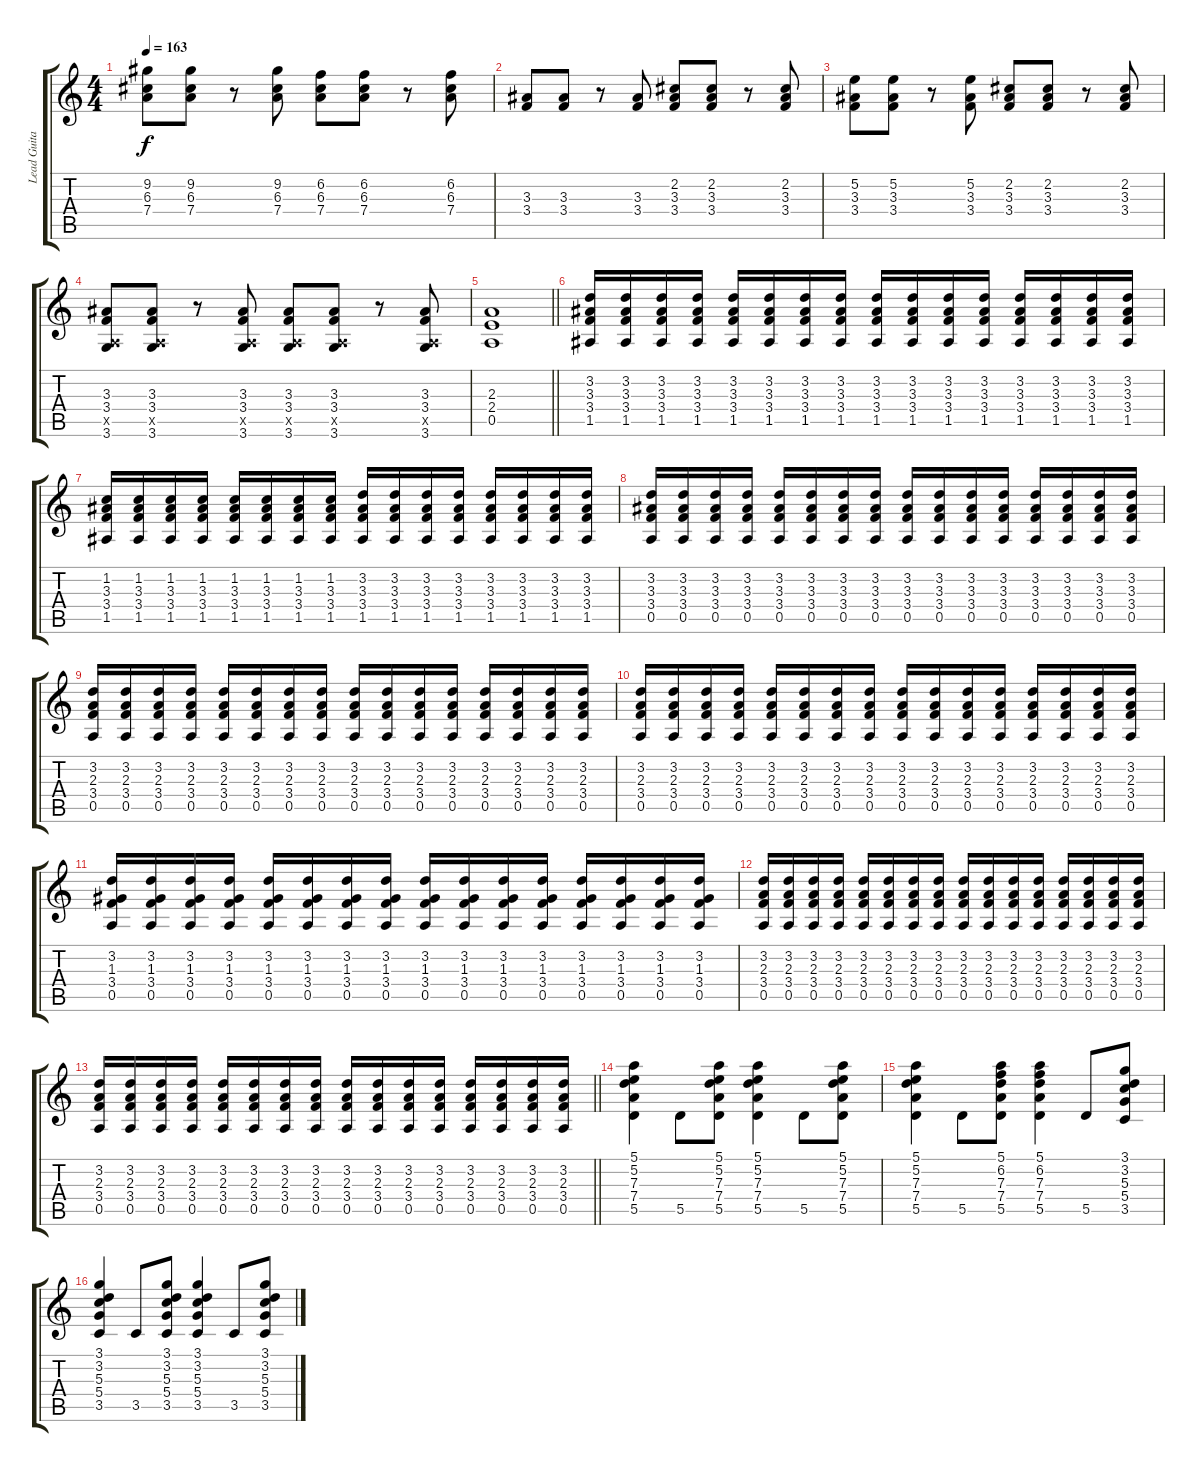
\track ("Lead Guitar" "Lead Guita") {instrument distortionguitar}
\staff {score tabs}
\tuning (E4 B3 G3 D3 A2 E2) {hide}
\ts (4 4)
\tempo 163
\clef g2
\ks c
(9.2 6.3 7.4).8{dy f} (9.2 6.3 7.4).8 r.8 (9.2 6.3 7.4).8 (6.2 6.3 7.4).8 (6.2 6.3 7.4).8 r.8 (6.2 6.3 7.4).8 |
(3.3 3.4).8 (3.3 3.4).8 r.8 (3.3 3.4).8 (2.2 3.3 3.4).8 (2.2 3.3 3.4).8 r.8 (2.2 3.3 3.4).8 |
(5.2 3.3 3.4).8 (5.2 3.3 3.4).8 r.8 (5.2 3.3 3.4).8 (2.2 3.3 3.4).8 (2.2 3.3 3.4).8 r.8 (2.2 3.3 3.4).8 |
(3.3 3.4 0.5{x} 3.6).8 (3.3 3.4 0.5{x} 3.6).8 r.8 (3.3 3.4 0.5{x} 3.6).8 (3.3 3.4 0.5{x} 3.6).8 (3.3 3.4 0.5{x} 3.6).8 r.8 (3.3 3.4 0.5{x} 3.6).8 |
\barLineRight lightlight
(2.3 2.4 0.5).1 |
(3.2 3.3 3.4 1.5).16 (3.2 3.3 3.4 1.5).16 (3.2 3.3 3.4 1.5).16 (3.2 3.3 3.4 1.5).16 (3.2 3.3 3.4 1.5).16 (3.2 3.3 3.4 1.5).16 (3.2 3.3 3.4 1.5).16 (3.2 3.3 3.4 1.5).16 (3.2 3.3 3.4 1.5).16 (3.2 3.3 3.4 1.5).16 (3.2 3.3 3.4 1.5).16 (3.2 3.3 3.4 1.5).16 (3.2 3.3 3.4 1.5).16 (3.2 3.3 3.4 1.5).16 (3.2 3.3 3.4 1.5).16 (3.2 3.3 3.4 1.5).16 |
(1.2 3.3 3.4 1.5).16 (1.2 3.3 3.4 1.5).16 (1.2 3.3 3.4 1.5).16 (1.2 3.3 3.4 1.5).16 (1.2 3.3 3.4 1.5).16 (1.2 3.3 3.4 1.5).16 (1.2 3.3 3.4 1.5).16 (1.2 3.3 3.4 1.5).16 (3.2 3.3 3.4 1.5).16 (3.2 3.3 3.4 1.5).16 (3.2 3.3 3.4 1.5).16 (3.2 3.3 3.4 1.5).16 (3.2 3.3 3.4 1.5).16 (3.2 3.3 3.4 1.5).16 (3.2 3.3 3.4 1.5).16 (3.2 3.3 3.4 1.5).16 |
(3.2 3.3 3.4 0.5).16 (3.2 3.3 3.4 0.5).16 (3.2 3.3 3.4 0.5).16 (3.2 3.3 3.4 0.5).16 (3.2 3.3 3.4 0.5).16 (3.2 3.3 3.4 0.5).16 (3.2 3.3 3.4 0.5).16 (3.2 3.3 3.4 0.5).16 (3.2 3.3 3.4 0.5).16 (3.2 3.3 3.4 0.5).16 (3.2 3.3 3.4 0.5).16 (3.2 3.3 3.4 0.5).16 (3.2 3.3 3.4 0.5).16 (3.2 3.3 3.4 0.5).16 (3.2 3.3 3.4 0.5).16 (3.2 3.3 3.4 0.5).16 |
(3.2 2.3 3.4 0.5).16 (3.2 2.3 3.4 0.5).16 (3.2 2.3 3.4 0.5).16 (3.2 2.3 3.4 0.5).16 (3.2 2.3 3.4 0.5).16 (3.2 2.3 3.4 0.5).16 (3.2 2.3 3.4 0.5).16 (3.2 2.3 3.4 0.5).16 (3.2 2.3 3.4 0.5).16 (3.2 2.3 3.4 0.5).16 (3.2 2.3 3.4 0.5).16 (3.2 2.3 3.4 0.5).16 (3.2 2.3 3.4 0.5).16 (3.2 2.3 3.4 0.5).16 (3.2 2.3 3.4 0.5).16 (3.2 2.3 3.4 0.5).16 |
(3.2 2.3 3.4 0.5).16 (3.2 2.3 3.4 0.5).16 (3.2 2.3 3.4 0.5).16 (3.2 2.3 3.4 0.5).16 (3.2 2.3 3.4 0.5).16 (3.2 2.3 3.4 0.5).16 (3.2 2.3 3.4 0.5).16 (3.2 2.3 3.4 0.5).16 (3.2 2.3 3.4 0.5).16 (3.2 2.3 3.4 0.5).16 (3.2 2.3 3.4 0.5).16 (3.2 2.3 3.4 0.5).16 (3.2 2.3 3.4 0.5).16 (3.2 2.3 3.4 0.5).16 (3.2 2.3 3.4 0.5).16 (3.2 2.3 3.4 0.5).16 |
(3.2 1.3 3.4 0.5).16 (3.2 1.3 3.4 0.5).16 (3.2 1.3 3.4 0.5).16 (3.2 1.3 3.4 0.5).16 (3.2 1.3 3.4 0.5).16 (3.2 1.3 3.4 0.5).16 (3.2 1.3 3.4 0.5).16 (3.2 1.3 3.4 0.5).16 (3.2 1.3 3.4 0.5).16 (3.2 1.3 3.4 0.5).16 (3.2 1.3 3.4 0.5).16 (3.2 1.3 3.4 0.5).16 (3.2 1.3 3.4 0.5).16 (3.2 1.3 3.4 0.5).16 (3.2 1.3 3.4 0.5).16 (3.2 1.3 3.4 0.5).16 |
(3.2 2.3 3.4 0.5).16 (3.2 2.3 3.4 0.5).16 (3.2 2.3 3.4 0.5).16 (3.2 2.3 3.4 0.5).16 (3.2 2.3 3.4 0.5).16 (3.2 2.3 3.4 0.5).16 (3.2 2.3 3.4 0.5).16 (3.2 2.3 3.4 0.5).16 (3.2 2.3 3.4 0.5).16 (3.2 2.3 3.4 0.5).16 (3.2 2.3 3.4 0.5).16 (3.2 2.3 3.4 0.5).16 (3.2 2.3 3.4 0.5).16 (3.2 2.3 3.4 0.5).16 (3.2 2.3 3.4 0.5).16 (3.2 2.3 3.4 0.5).16 |
\barLineRight lightlight
(3.2 2.3 3.4 0.5).16 (3.2 2.3 3.4 0.5).16 (3.2 2.3 3.4 0.5).16 (3.2 2.3 3.4 0.5).16 (3.2 2.3 3.4 0.5).16 (3.2 2.3 3.4 0.5).16 (3.2 2.3 3.4 0.5).16 (3.2 2.3 3.4 0.5).16 (3.2 2.3 3.4 0.5).16 (3.2 2.3 3.4 0.5).16 (3.2 2.3 3.4 0.5).16 (3.2 2.3 3.4 0.5).16 (3.2 2.3 3.4 0.5).16 (3.2 2.3 3.4 0.5).16 (3.2 2.3 3.4 0.5).16 (3.2 2.3 3.4 0.5).16 |
(5.1 5.2 7.3 7.4 5.5).4 5.5.8 (5.1 5.2 7.3 7.4 5.5).8 (5.1 5.2 7.3 7.4 5.5).4 5.5.8 (5.1 5.2 7.3 7.4 5.5).8 |
(5.1 5.2 7.3 7.4 5.5).4 5.5.8 (5.1 6.2 7.3 7.4 5.5).8 (5.1 6.2 7.3 7.4 5.5).4 5.5.8 (3.1 3.2 5.3 5.4 3.5).8 |
(3.1 3.2 5.3 5.4 3.5).4 3.5.8 (3.1 3.2 5.3 5.4 3.5).8 (3.1 3.2 5.3 5.4 3.5).4 3.5.8 (3.1 3.2 5.3 5.4 3.5).8
